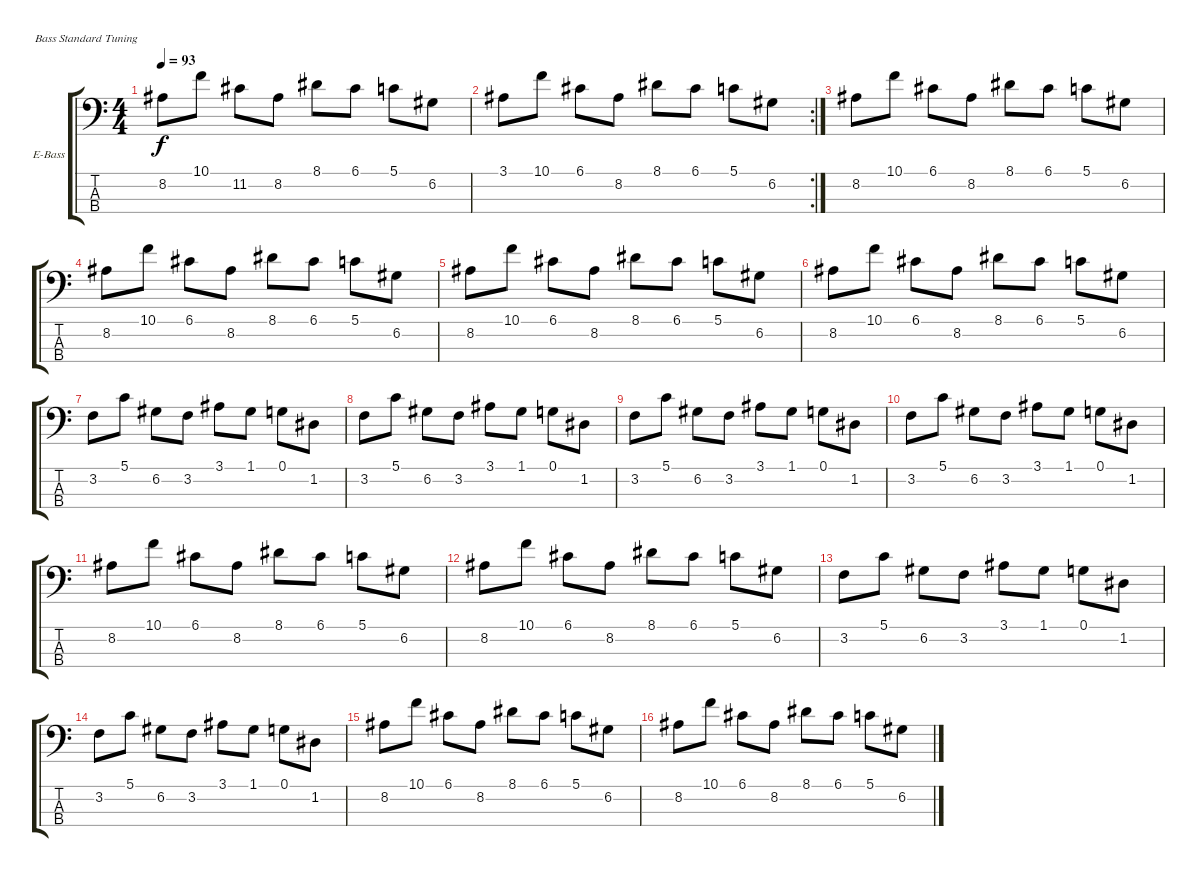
\bracketExtendMode groupsimilarinstruments
\firstSystemTrackNameOrientation horizontal
\otherSystemsTrackNameOrientation horizontal
\track ("Audie Pitre" "E-Bass") {instrument electricbasspick}
\staff {score tabs}
\tuning (G2 D2 A1 E1)
\ts (4 4)
\tempo 93
\clef f4
\ks c
8.2.8{dy f instrument electricbasspick} 10.1.8 11.2.8 8.2.8 8.1.8 6.1.8 5.1.8 6.2.8 |
\rc 2
3.1.8 10.1.8 6.1.8 8.2.8 8.1.8 6.1.8 5.1.8 6.2.8 |
8.2.8 10.1.8 6.1.8 8.2.8 8.1.8 6.1.8 5.1.8 6.2.8 |
8.2.8 10.1.8 6.1.8 8.2.8 8.1.8 6.1.8 5.1.8 6.2.8 |
8.2.8 10.1.8 6.1.8 8.2.8 8.1.8 6.1.8 5.1.8 6.2.8 |
8.2.8 10.1.8 6.1.8 8.2.8 8.1.8 6.1.8 5.1.8 6.2.8 |
3.2.8 5.1.8 6.2.8 3.2.8 3.1.8 1.1.8 0.1.8 1.2.8 |
3.2.8 5.1.8 6.2.8 3.2.8 3.1.8 1.1.8 0.1.8 1.2.8 |
3.2.8 5.1.8 6.2.8 3.2.8 3.1.8 1.1.8 0.1.8 1.2.8 |
3.2.8 5.1.8 6.2.8 3.2.8 3.1.8 1.1.8 0.1.8 1.2.8 |
8.2.8 10.1.8 6.1.8 8.2.8 8.1.8 6.1.8 5.1.8 6.2.8 |
8.2.8 10.1.8 6.1.8 8.2.8 8.1.8 6.1.8 5.1.8 6.2.8 |
3.2.8 5.1.8 6.2.8 3.2.8 3.1.8 1.1.8 0.1.8 1.2.8 |
3.2.8 5.1.8 6.2.8 3.2.8 3.1.8 1.1.8 0.1.8 1.2.8 |
8.2.8 10.1.8 6.1.8 8.2.8 8.1.8 6.1.8 5.1.8 6.2.8 |
8.2.8 10.1.8 6.1.8 8.2.8 8.1.8 6.1.8 5.1.8 6.2.8
